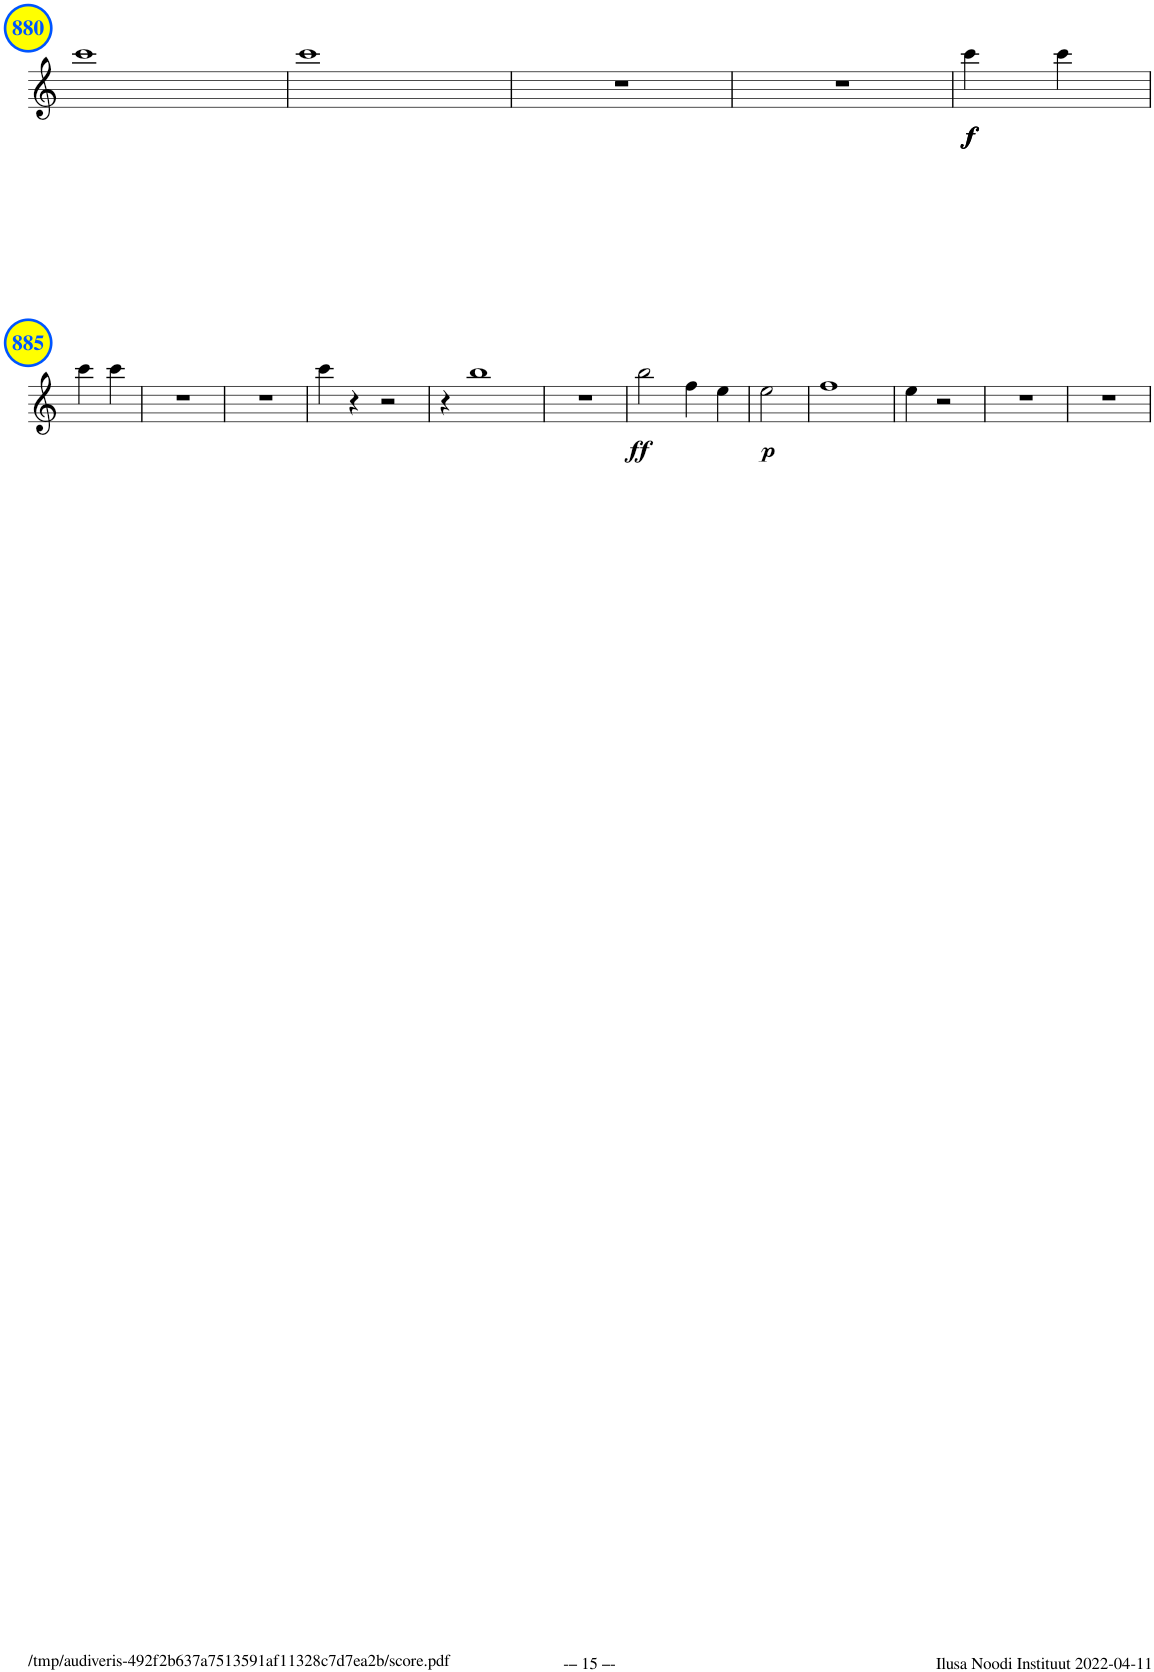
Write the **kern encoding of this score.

**kern	**dynam
*part1	*part1
*staff1	*staff1
*I"Voice	*
!!LO:PB:g=z
*clefG2	*
*k[]	*
*M4/4	*
*met(c)	*
=880	=880
1ccc	.
=881	=881
1ccc	.
=882	=882
1r	.
=883	=883
1r	.
=884	=884
!	!LO:DY:b
!	!LO:DY:n=1:b
!	!LO:DY:n=2:b
4ccc\	f f f
4ccc\	.
!!LO:LB:g=z
=885	=885
4ccc\	.
4ccc\	.
=886	=886
1r	.
=887	=887
1r	.
=888	=888
4ccc\	.
4r	.
2r	.
=889	=889
4r	.
[2.bb	.
=890	=890
1r	.
4bb]	.
=891	=891
!	!LO:DY:b
2bb\	ff
4ff\	.
4ee\	.
=892	=892
!	!LO:DY:b
2ee\	p
=893	=893
1ff	.
=894	=894
4ee\	.
2r	.
=895	=895
1r	.
=896	=896
1r	.
=	=
*-	*-
